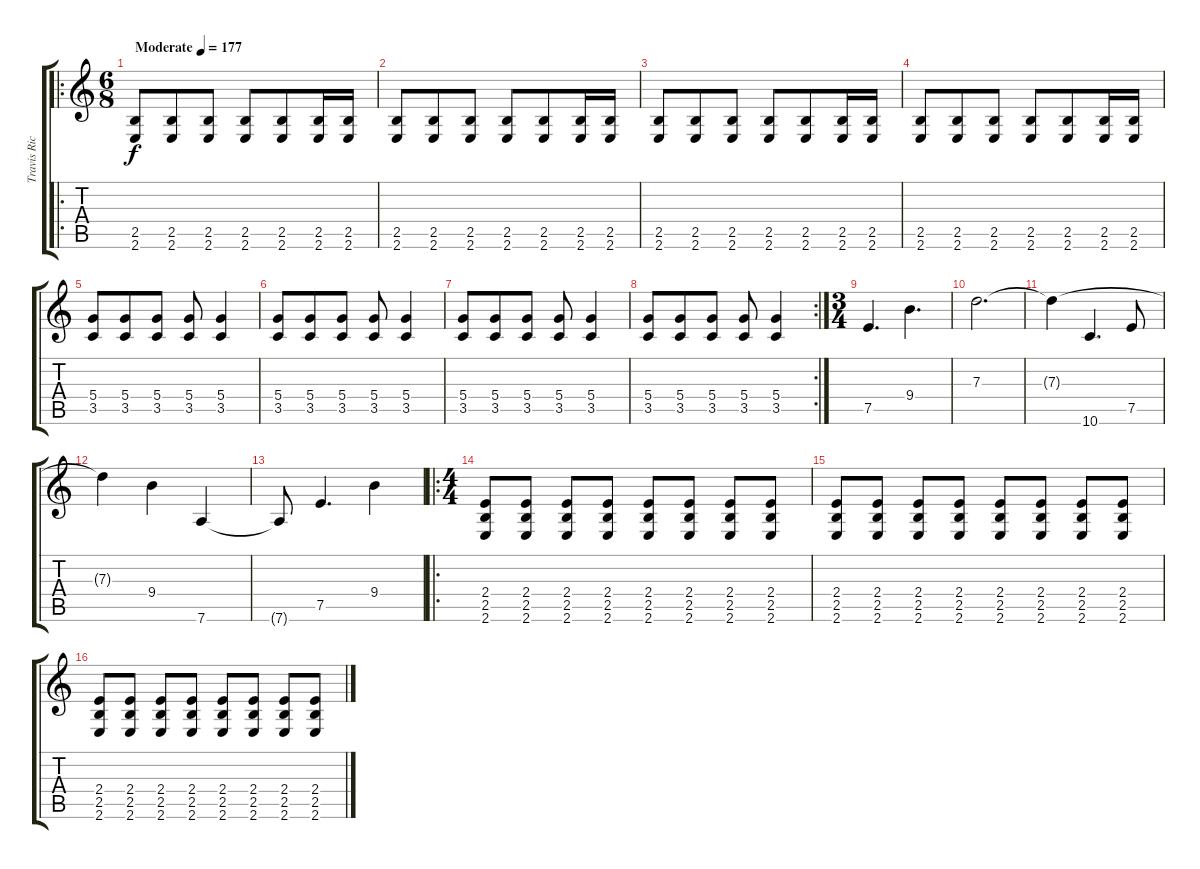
\track ("Travis Richter" "Travis Ric") {instrument overdrivenguitar}
\staff {score tabs}
\tuning (E4 B3 G3 D3 A2 D2) {hide}
\ro
\ts (6 8)
\tempo (177 "Moderate")
\clef g2
\ks c
(2.5 2.6).8{dy f instrument overdrivenguitar} (2.5 2.6).8 (2.5 2.6).8 (2.5 2.6).8 (2.5 2.6).8 (2.5 2.6).16 (2.5 2.6).16 |
(2.5 2.6).8 (2.5 2.6).8 (2.5 2.6).8 (2.5 2.6).8 (2.5 2.6).8 (2.5 2.6).16 (2.5 2.6).16 |
(2.5 2.6).8 (2.5 2.6).8 (2.5 2.6).8 (2.5 2.6).8 (2.5 2.6).8 (2.5 2.6).16 (2.5 2.6).16 |
(2.5 2.6).8 (2.5 2.6).8 (2.5 2.6).8 (2.5 2.6).8 (2.5 2.6).8 (2.5 2.6).16 (2.5 2.6).16 |
(5.4 3.5).8 (5.4 3.5).8 (5.4 3.5).8 (5.4 3.5).8 (5.4 3.5).4 |
(5.4 3.5).8 (5.4 3.5).8 (5.4 3.5).8 (5.4 3.5).8 (5.4 3.5).4 |
(5.4 3.5).8 (5.4 3.5).8 (5.4 3.5).8 (5.4 3.5).8 (5.4 3.5).4 |
\rc 2
(5.4 3.5).8 (5.4 3.5).8 (5.4 3.5).8 (5.4 3.5).8 (5.4 3.5).4 |
\ts (3 4)
7.5.4{d} 9.4.4{d} |
7.3.2{d} |
7.3{t}.4 10.6.4{d} 7.5.8 |
7.3{t}.4 9.4.4 7.6.4 |
7.6{t}.8 7.5.4{d} 9.4.4 |
\ro
\ts (4 4)
(2.4 2.5 2.6).8 (2.4 2.5 2.6).8 (2.4 2.5 2.6).8 (2.4 2.5 2.6).8 (2.4 2.5 2.6).8 (2.4 2.5 2.6).8 (2.4 2.5 2.6).8 (2.4 2.5 2.6).8 |
(2.4 2.5 2.6).8 (2.4 2.5 2.6).8 (2.4 2.5 2.6).8 (2.4 2.5 2.6).8 (2.4 2.5 2.6).8 (2.4 2.5 2.6).8 (2.4 2.5 2.6).8 (2.4 2.5 2.6).8 |
(2.4 2.5 2.6).8 (2.4 2.5 2.6).8 (2.4 2.5 2.6).8 (2.4 2.5 2.6).8 (2.4 2.5 2.6).8 (2.4 2.5 2.6).8 (2.4 2.5 2.6).8 (2.4 2.5 2.6).8
